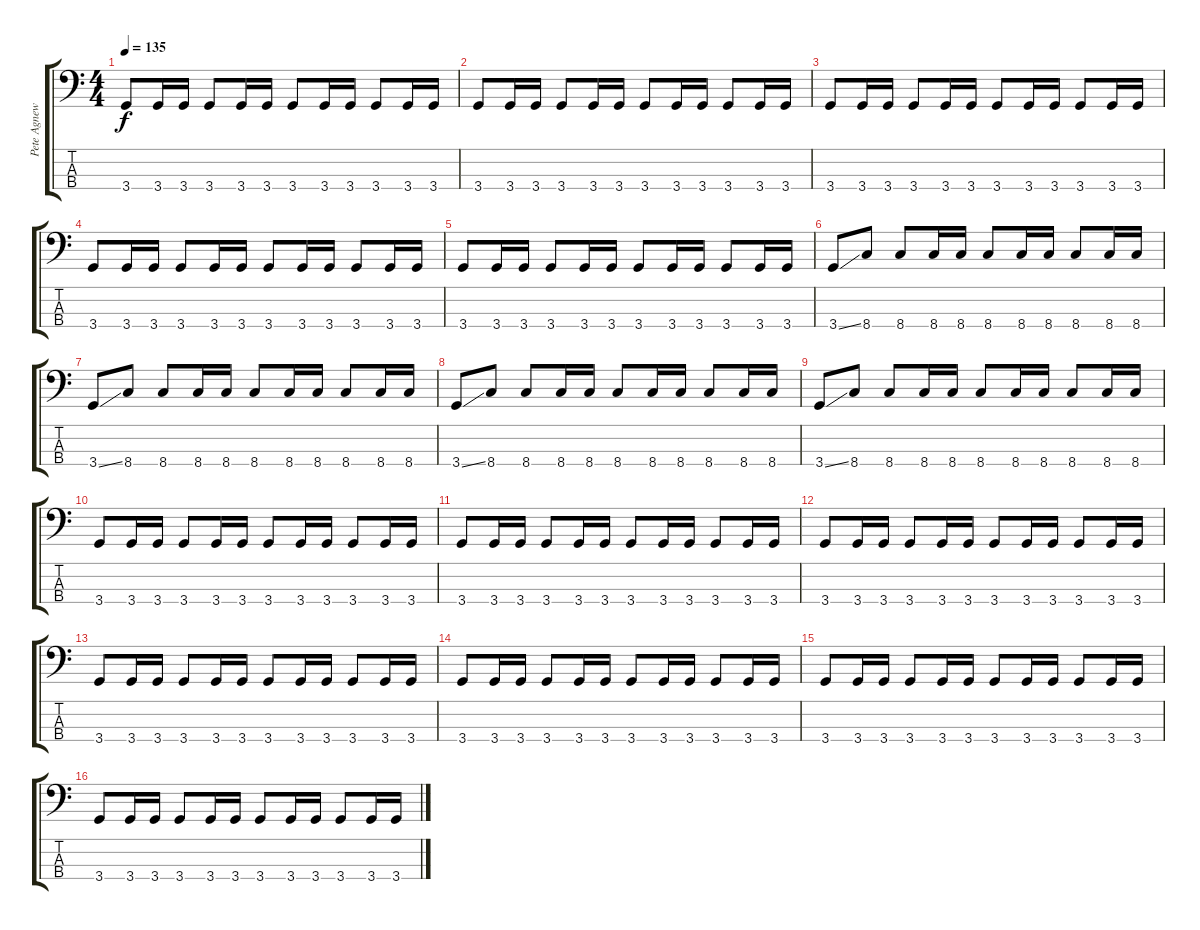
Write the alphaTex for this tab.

\track ("Pete Agnew (bass)" "Pete Agnew") {instrument electricbasspick}
\staff {score tabs}
\tuning (G2 D2 A1 E1) {hide}
\ts (4 4)
\tempo 135
\clef f4
\ks c
3.4.8{dy f} 3.4.16 3.4.16 3.4.8 3.4.16 3.4.16 3.4.8 3.4.16 3.4.16 3.4.8 3.4.16 3.4.16 |
3.4.8 3.4.16 3.4.16 3.4.8 3.4.16 3.4.16 3.4.8 3.4.16 3.4.16 3.4.8 3.4.16 3.4.16 |
3.4.8 3.4.16 3.4.16 3.4.8 3.4.16 3.4.16 3.4.8 3.4.16 3.4.16 3.4.8 3.4.16 3.4.16 |
3.4.8 3.4.16 3.4.16 3.4.8 3.4.16 3.4.16 3.4.8 3.4.16 3.4.16 3.4.8 3.4.16 3.4.16 |
3.4.8 3.4.16 3.4.16 3.4.8 3.4.16 3.4.16 3.4.8 3.4.16 3.4.16 3.4.8 3.4.16 3.4.16 |
3.4{ss}.8 8.4.8 8.4.8 8.4.16 8.4.16 8.4.8 8.4.16 8.4.16 8.4.8 8.4.16 8.4.16 |
3.4{ss}.8 8.4.8 8.4.8 8.4.16 8.4.16 8.4.8 8.4.16 8.4.16 8.4.8 8.4.16 8.4.16 |
3.4{ss}.8 8.4.8 8.4.8 8.4.16 8.4.16 8.4.8 8.4.16 8.4.16 8.4.8 8.4.16 8.4.16 |
3.4{ss}.8 8.4.8 8.4.8 8.4.16 8.4.16 8.4.8 8.4.16 8.4.16 8.4.8 8.4.16 8.4.16 |
3.4.8 3.4.16 3.4.16 3.4.8 3.4.16 3.4.16 3.4.8 3.4.16 3.4.16 3.4.8 3.4.16 3.4.16 |
3.4.8 3.4.16 3.4.16 3.4.8 3.4.16 3.4.16 3.4.8 3.4.16 3.4.16 3.4.8 3.4.16 3.4.16 |
3.4.8 3.4.16 3.4.16 3.4.8 3.4.16 3.4.16 3.4.8 3.4.16 3.4.16 3.4.8 3.4.16 3.4.16 |
3.4.8 3.4.16 3.4.16 3.4.8 3.4.16 3.4.16 3.4.8 3.4.16 3.4.16 3.4.8 3.4.16 3.4.16 |
3.4.8 3.4.16 3.4.16 3.4.8 3.4.16 3.4.16 3.4.8 3.4.16 3.4.16 3.4.8 3.4.16 3.4.16 |
3.4.8 3.4.16 3.4.16 3.4.8 3.4.16 3.4.16 3.4.8 3.4.16 3.4.16 3.4.8 3.4.16 3.4.16 |
3.4.8 3.4.16 3.4.16 3.4.8 3.4.16 3.4.16 3.4.8 3.4.16 3.4.16 3.4.8 3.4.16 3.4.16
